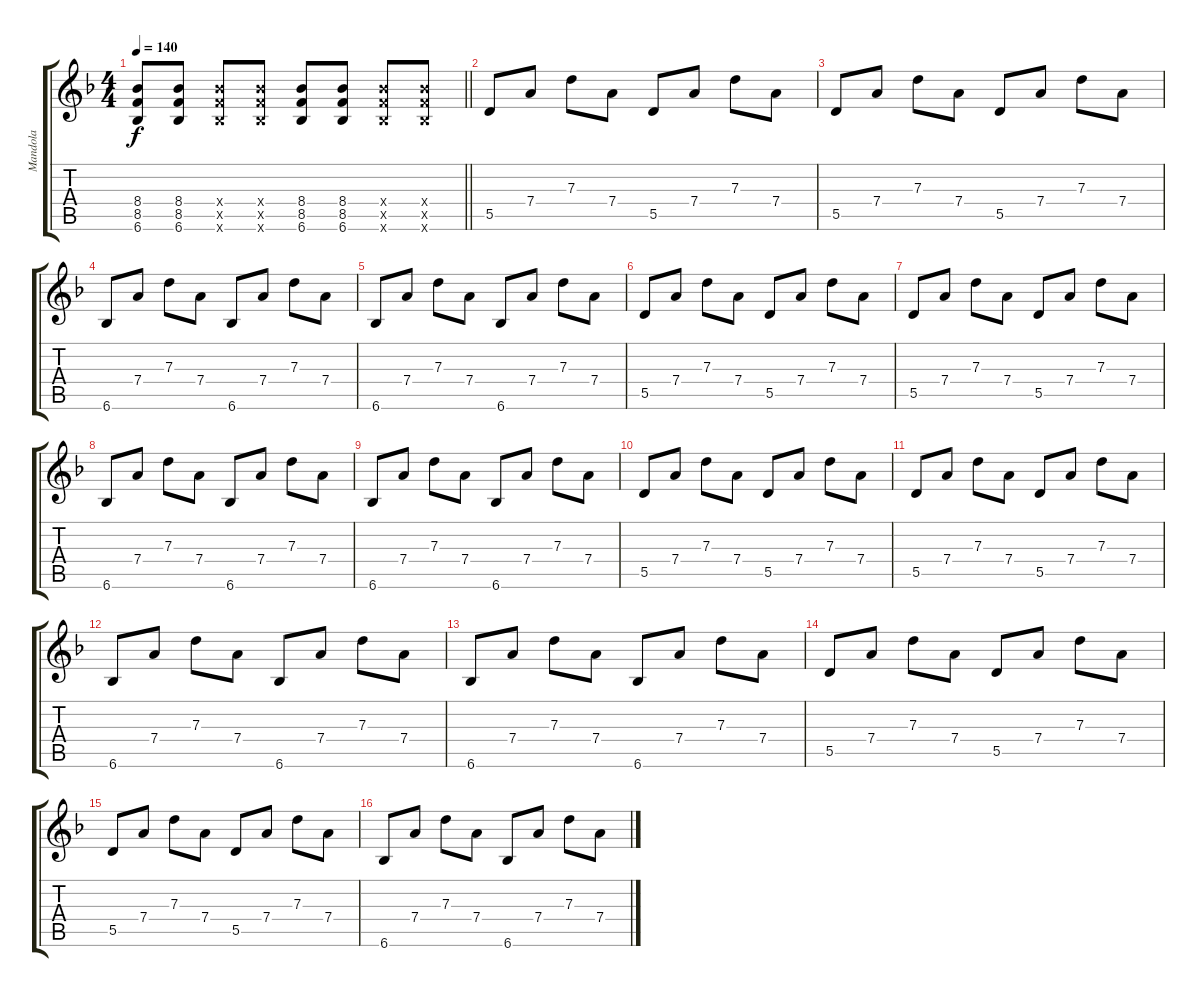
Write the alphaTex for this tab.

\track ("Mandola" "Mandola") {instrument acousticguitarsteel}
\staff {score tabs}
\tuning (E4 B3 G3 D3 A2 E2) {hide}
\ts (4 4)
\tempo 140
\clef g2
\barLineRight lightlight
\ks dminor
(8.4 8.5 6.6).8{dy f} (8.4 8.5 6.6).8 (8.4{x} 8.5{x} 6.6{x}).8 (8.4{x} 8.5{x} 6.6{x}).8 (8.4 8.5 6.6).8 (8.4 8.5 6.6).8 (8.4{x} 8.5{x} 6.6{x}).8 (8.4{x} 8.5{x} 6.6{x}).8 |
5.5.8{volume 8} 7.4.8 7.3.8 7.4.8 5.5.8 7.4.8 7.3.8 7.4.8 |
5.5.8 7.4.8 7.3.8 7.4.8 5.5.8 7.4.8 7.3.8 7.4.8 |
6.6.8 7.4.8 7.3.8 7.4.8 6.6.8 7.4.8 7.3.8 7.4.8 |
6.6.8 7.4.8 7.3.8 7.4.8 6.6.8 7.4.8 7.3.8 7.4.8 |
5.5.8{volume 8} 7.4.8 7.3.8 7.4.8 5.5.8 7.4.8 7.3.8 7.4.8 |
5.5.8 7.4.8 7.3.8 7.4.8 5.5.8 7.4.8 7.3.8 7.4.8 |
6.6.8 7.4.8 7.3.8 7.4.8 6.6.8 7.4.8 7.3.8 7.4.8 |
6.6.8 7.4.8 7.3.8 7.4.8 6.6.8 7.4.8 7.3.8 7.4.8 |
5.5.8{volume 8} 7.4.8 7.3.8 7.4.8 5.5.8 7.4.8 7.3.8 7.4.8 |
5.5.8 7.4.8 7.3.8 7.4.8 5.5.8 7.4.8 7.3.8 7.4.8 |
6.6.8 7.4.8 7.3.8 7.4.8 6.6.8 7.4.8 7.3.8 7.4.8 |
6.6.8 7.4.8 7.3.8 7.4.8 6.6.8 7.4.8 7.3.8 7.4.8 |
5.5.8{volume 8} 7.4.8 7.3.8 7.4.8 5.5.8 7.4.8 7.3.8 7.4.8 |
5.5.8 7.4.8 7.3.8 7.4.8 5.5.8 7.4.8 7.3.8 7.4.8 |
6.6.8 7.4.8 7.3.8 7.4.8 6.6.8 7.4.8 7.3.8 7.4.8
